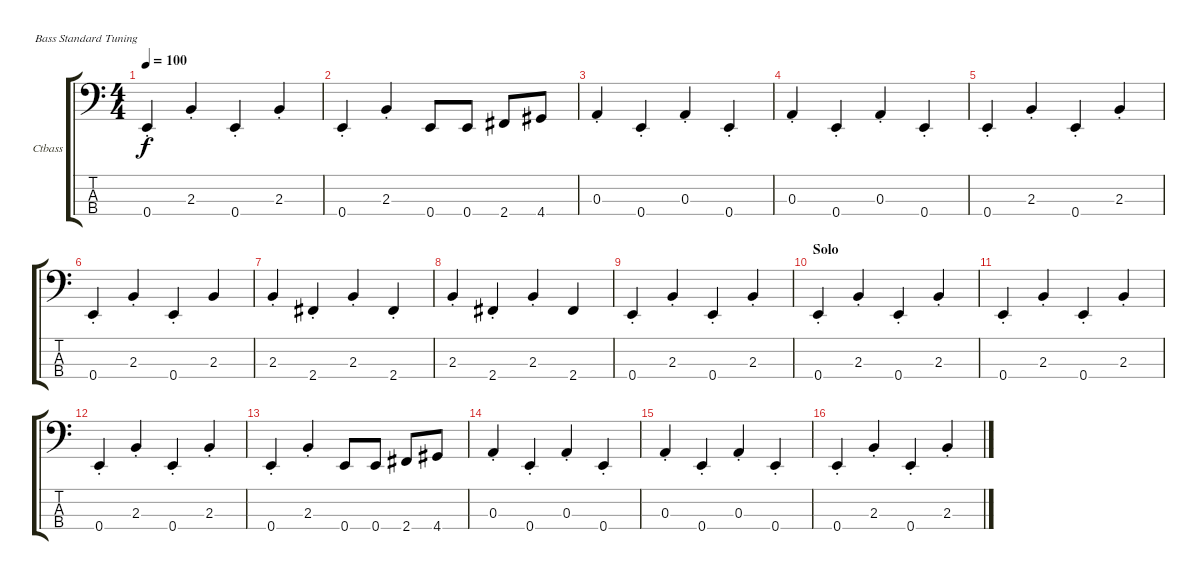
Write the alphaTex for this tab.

\defaultSystemsLayout 4
\bracketExtendMode groupsimilarinstruments
\firstSystemTrackNameOrientation horizontal
\otherSystemsTrackNameOrientation horizontal
\track ("Contrabass" "Ctbass") {instrument contrabass}
\staff {score tabs}
\tuning (G2 D2 A1 E1)
\ts (4 4)
\tempo 100
\clef f4
\ks c
0.4{st}.4{dy f} 2.3{st}.4 0.4{st}.4 2.3{st}.4 |
0.4{st}.4 2.3{st}.4 0.4.8 0.4.8 2.4.8 4.4.8 |
0.3{st}.4 0.4{st}.4 0.3{st}.4 0.4{st}.4 |
0.3{st}.4 0.4{st}.4 0.3{st}.4 0.4{st}.4 |
0.4{st}.4 2.3{st}.4 0.4{st}.4 2.3{st}.4 |
0.4{st}.4 2.3{st}.4 0.4{st}.4 2.3.4 |
2.3{st}.4 2.4{st}.4 2.3{st}.4 2.4{st}.4 |
2.3{st}.4 2.4{st}.4 2.3{st}.4 2.4.4 |
0.4{st}.4 2.3{st}.4 0.4{st}.4 2.3{st}.4 |
\section ("" "Solo")
0.4{st}.4 2.3{st}.4 0.4{st}.4 2.3{st}.4 |
0.4{st}.4 2.3{st}.4 0.4{st}.4 2.3{st}.4 |
0.4{st}.4 2.3{st}.4 0.4{st}.4 2.3{st}.4 |
0.4{st}.4 2.3{st}.4 0.4.8 0.4.8 2.4.8 4.4.8 |
0.3{st}.4 0.4{st}.4 0.3{st}.4 0.4{st}.4 |
0.3{st}.4 0.4{st}.4 0.3{st}.4 0.4{st}.4 |
0.4{st}.4 2.3{st}.4 0.4{st}.4 2.3{st}.4
